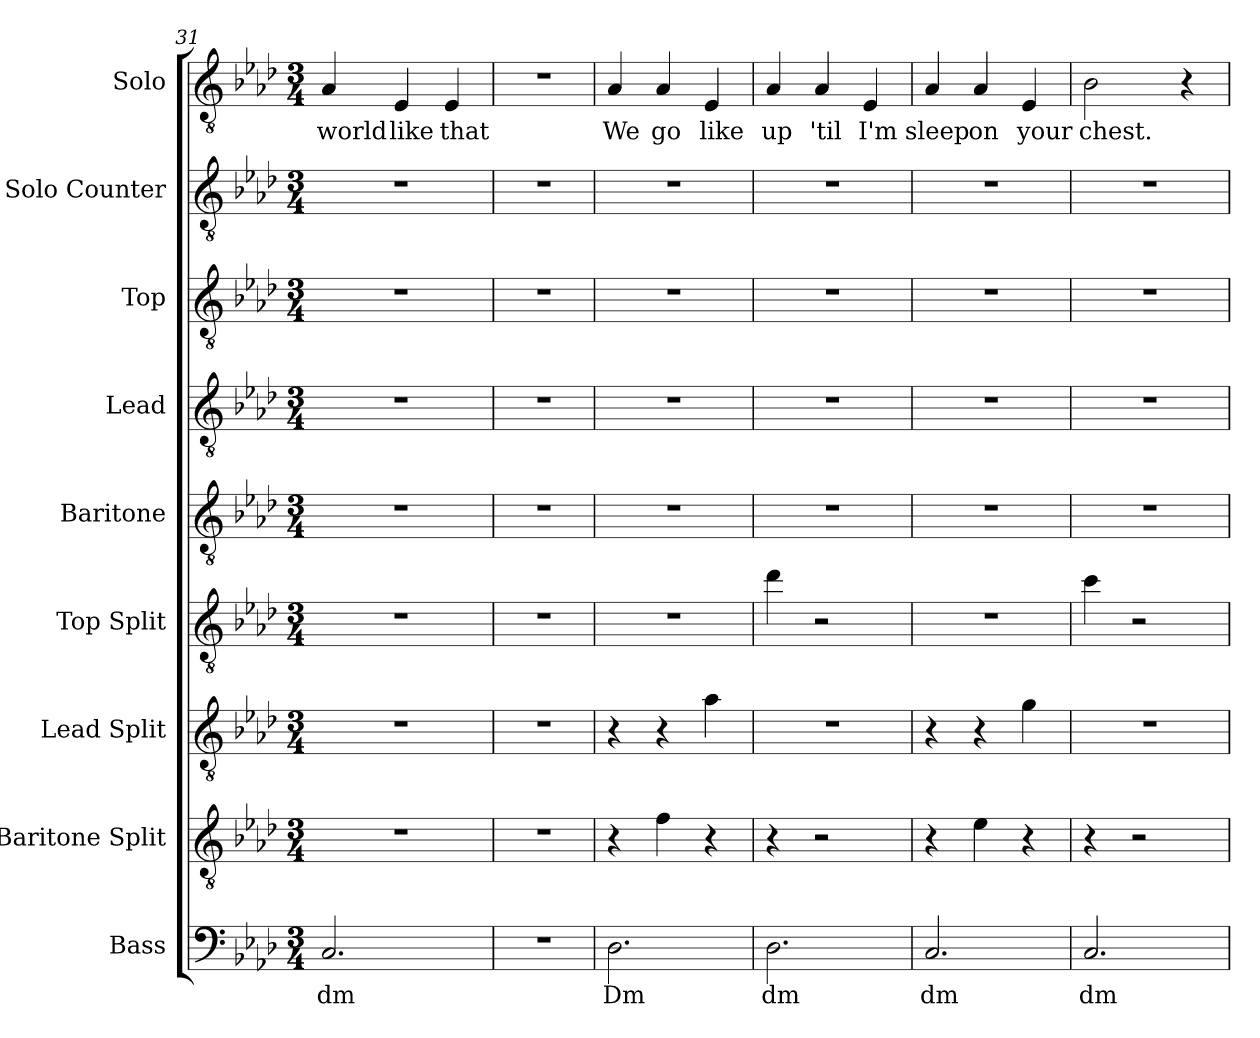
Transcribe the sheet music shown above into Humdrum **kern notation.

**kern	**text	**kern	**kern	**kern	**kern	**kern	**kern	**kern	**kern	**text
*part9	*part9	*part8	*part7	*part6	*part5	*part4	*part3	*part2	*part1	*part1
*staff9	*staff9	*staff8	*staff7	*staff6	*staff5	*staff4	*staff3	*staff2	*staff1	*staff1
*I"Bass	*	*I"Baritone Split	*I"Lead Split	*I"Top Split	*I"Baritone	*I"Lead	*I"Top	*I"Solo Counter	*I"Solo	*
*I'B.	*	*I'Bari2	*I'Lead2	*I'Top2	*I'Bari	*I'Lead	*I'Top	*I'Solo 2	*I'Solo	*
*clefF4	*	*clefGv2	*clefGv2	*clefGv2	*clefGv2	*clefGv2	*clefGv2	*clefGv2	*clefGv2	*
*k[b-e-a-d-]	*	*k[b-e-a-d-]	*k[b-e-a-d-]	*k[b-e-a-d-]	*k[b-e-a-d-]	*k[b-e-a-d-]	*k[b-e-a-d-]	*k[b-e-a-d-]	*k[b-e-a-d-]	*
*M3/4	*	*M3/4	*M3/4	*M3/4	*M3/4	*M3/4	*M3/4	*M3/4	*M3/4	*
=31	=31	=31	=31	=31	=31	=31	=31	=31	=31	=31
!	!LO:LY:b	!	!	!	!	!	!	!	!	!LO:LY:b
2.C/	dm	2.r	2.r	2.r	2.r	2.r	2.r	2.r	4A-/	world
!	!	!	!	!	!	!	!	!	!	!LO:LY:b
.	.	.	.	.	.	.	.	.	4E-/	like
!	!	!	!	!	!	!	!	!	!	!LO:LY:b
.	.	.	.	.	.	.	.	.	4E-/	that
=32	=32	=32	=32	=32	=32	=32	=32	=32	=32	=32
2.r	.	2.r	2.r	2.r	2.r	2.r	2.r	2.r	2.r	.
=33	=33	=33	=33	=33	=33	=33	=33	=33	=33	=33
!	!LO:LY:b	!	!	!	!	!	!	!	!	!LO:LY:b
2.D-\	Dm	4r	4r	2.r	2.r	2.r	2.r	2.r	4A-/	We
!	!	!	!	!	!	!	!	!	!	!LO:LY:b
.	.	4f\	4r	.	.	.	.	.	4A-/	go
!	!	!	!	!	!	!	!	!	!	!LO:LY:b
.	.	4r	4a-\	.	.	.	.	.	4E-/	like
=34	=34	=34	=34	=34	=34	=34	=34	=34	=34	=34
!	!LO:LY:b	!	!	!	!	!	!	!	!	!LO:LY:b
2.D-\	dm	4r	2.r	4dd-\	2.r	2.r	2.r	2.r	4A-/	up
!	!	!	!	!	!	!	!	!	!	!LO:LY:b
.	.	2r	.	2r	.	.	.	.	4A-/	'til
!	!	!	!	!	!	!	!	!	!	!LO:LY:b
.	.	.	.	.	.	.	.	.	4E-/	I'm
=35	=35	=35	=35	=35	=35	=35	=35	=35	=35	=35
!	!LO:LY:b	!	!	!	!	!	!	!	!	!LO:LY:b
2.C/	dm	4r	4r	2.r	2.r	2.r	2.r	2.r	4A-/	sleep
!	!	!	!	!	!	!	!	!	!	!LO:LY:b
.	.	4e-\	4r	.	.	.	.	.	4A-/	on
!	!	!	!	!	!	!	!	!	!	!LO:LY:b
.	.	4r	4g\	.	.	.	.	.	4E-/	your
=36	=36	=36	=36	=36	=36	=36	=36	=36	=36	=36
!	!LO:LY:b	!	!	!	!	!	!	!	!	!LO:LY:b
2.C/	dm	4r	2.r	4cc\	2.r	2.r	2.r	2.r	2B-\	chest.
.	.	2r	.	2r	.	.	.	.	.	.
.	.	.	.	.	.	.	.	.	4r	.
=	=	=	=	=	=	=	=	=	=	=
*-	*-	*-	*-	*-	*-	*-	*-	*-	*-	*-
